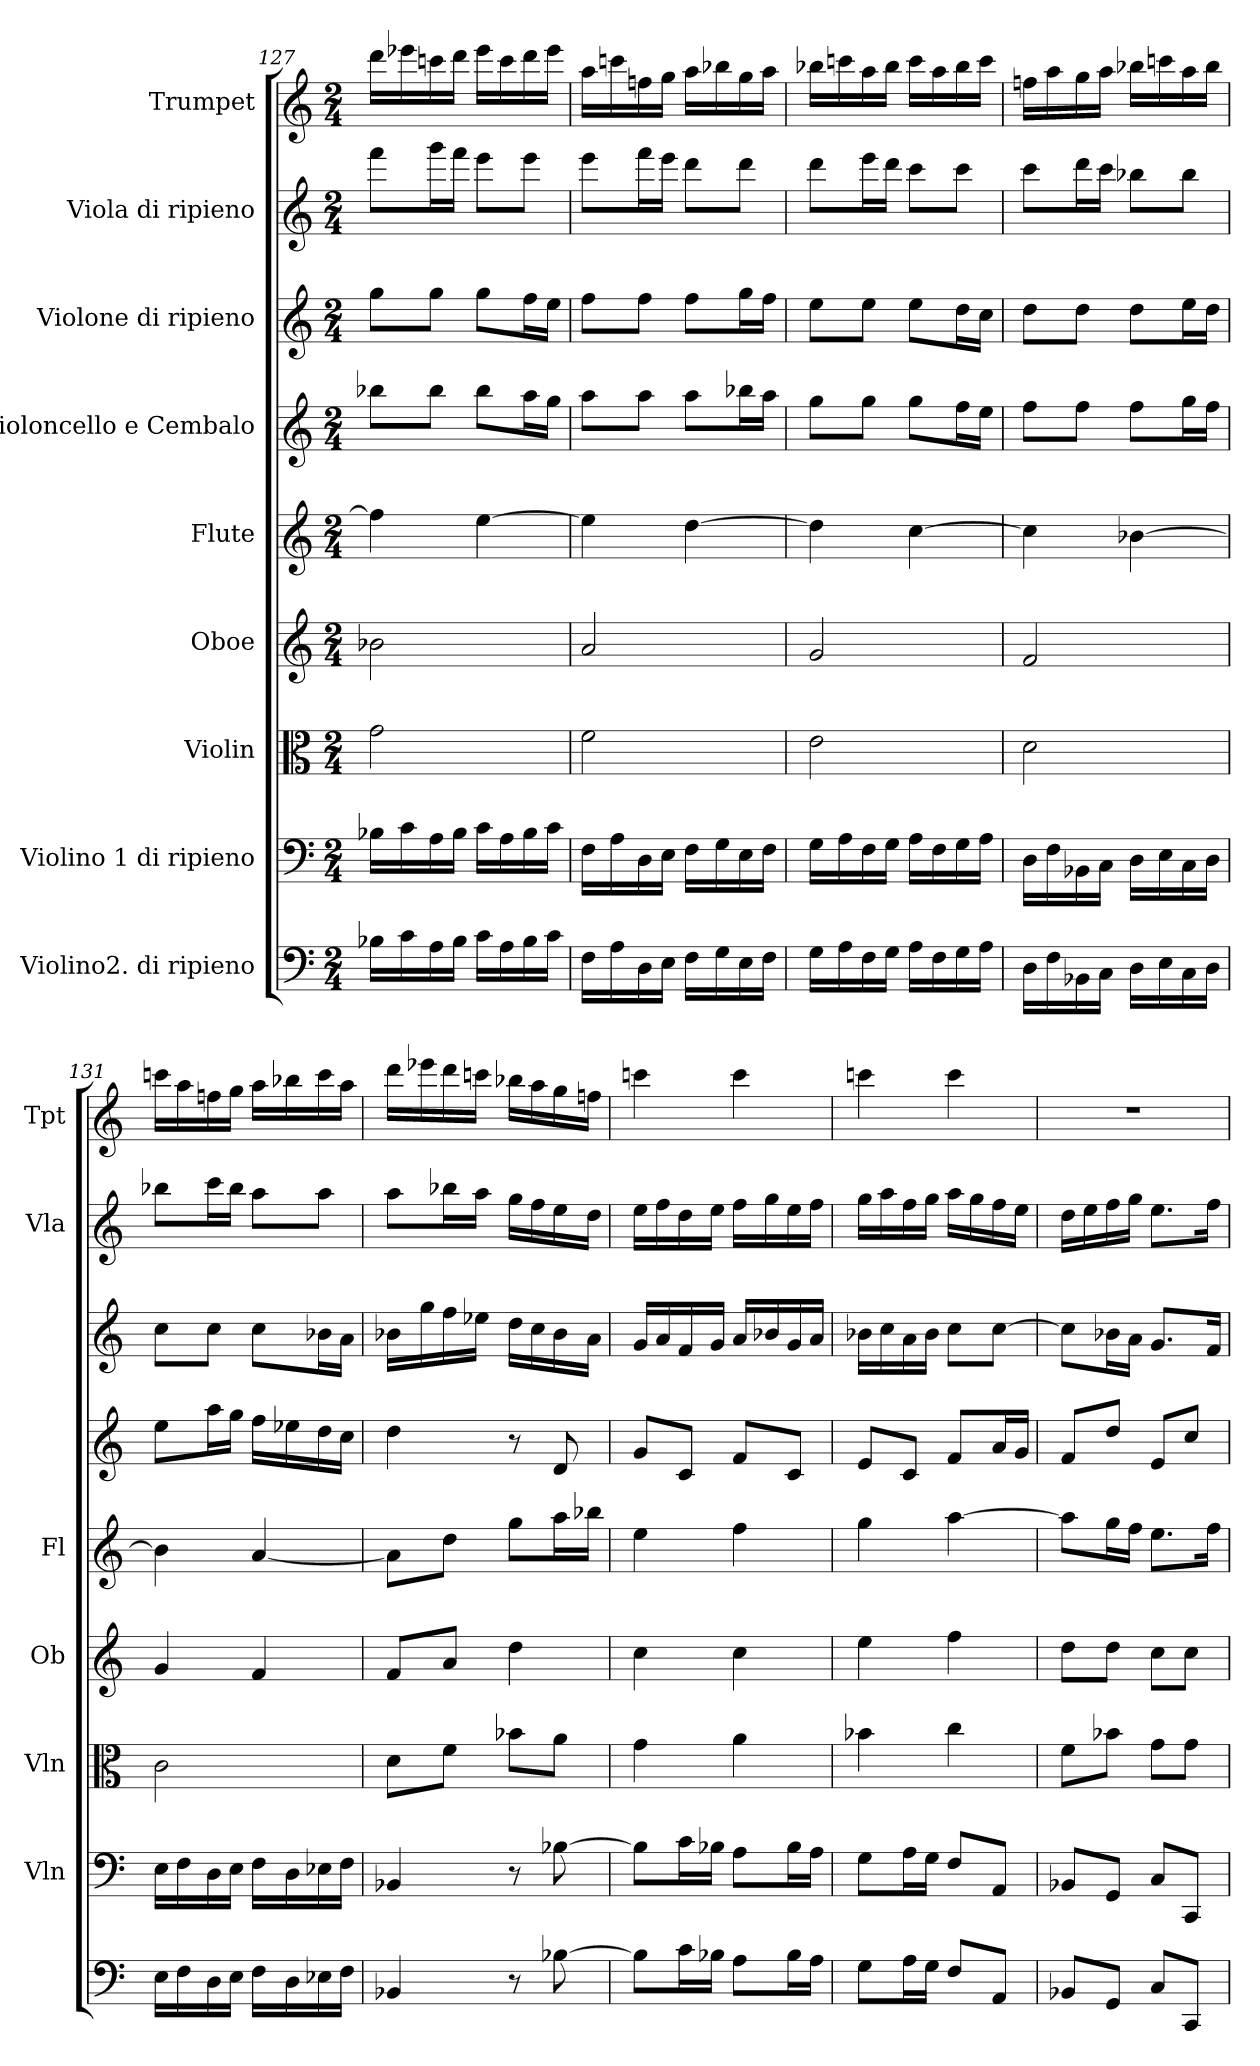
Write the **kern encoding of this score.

**kern	**kern	**kern	**kern	**kern	**kern	**kern	**kern	**kern
*part9	*part8	*part7	*part6	*part5	*part4	*part3	*part2	*part1
*staff9	*staff8	*staff7	*staff6	*staff5	*staff4	*staff3	*staff2	*staff1
*I"Violino2. di ripieno	*I"Violino 1 di ripieno	*I"Violin	*I"Oboe	*I"Flute	*I"Violoncello e Cembalo	*I"Violone di ripieno	*I"Viola di ripieno	*I"Trumpet
*	*I'Vln	*I'Vln	*I'Ob	*I'Fl	*	*	*I'Vla	*I'Tpt
*clefF4	*clefF4	*clefC3	*clefG2	*clefG2	*clefG2	*clefG2	*clefG2	*clefG2
*	*	*	*	*	*	*	*	*ITrd1c2
*M2/4	*M2/4	*M2/4	*M2/4	*M2/4	*M2/4	*M2/4	*M2/4	*M2/4
=127	=127	=127	=127	=127	=127	=127	=127	=127
16B-\LL	16B-\LL	2g\	2b-\	4ff\]	8bb-\L	8gg\L	8fff\L	16ccc\LL
16c\	16c\	.	.	.	.	.	.	16ddd-\
16A\	16A\	.	.	.	8bb-\J	8gg\J	16ggg\L	16bb-\
16B-\JJ	16B-\JJ	.	.	.	.	.	16fff\JJ	16ccc\JJ
16c\LL	16c\LL	.	.	[4ee\	8bb-\L	8gg\L	8eee\L	16ddd-\LL
16A\	16A\	.	.	.	.	.	.	16bb-\
16B-\	16B-\	.	.	.	16aa\L	16ff\L	8eee\J	16ccc\
16c\JJ	16c\JJ	.	.	.	16gg\JJ	16ee\JJ	.	16ddd-\JJ
=128	=128	=128	=128	=128	=128	=128	=128	=128
16F\LL	16F\LL	2f\	2a/	4ee\]	8aa\L	8ff\L	8eee\L	16gg\LL
16A\	16A\	.	.	.	.	.	.	16bb-\
16D\	16D\	.	.	.	8aa\J	8ff\J	16fff\L	16ee-\
16E\JJ	16E\JJ	.	.	.	.	.	16eee\JJ	16ff\JJ
16F\LL	16F\LL	.	.	[4dd\	8aa\L	8ff\L	8ddd\L	16gg\LL
16G\	16G\	.	.	.	.	.	.	16aa-\
16E\	16E\	.	.	.	16bb-\L	16gg\L	8ddd\J	16ff\
16F\JJ	16F\JJ	.	.	.	16aa\JJ	16ff\JJ	.	16gg\JJ
=129	=129	=129	=129	=129	=129	=129	=129	=129
16G\LL	16G\LL	2e\	2g/	4dd\]	8gg\L	8ee\L	8ddd\L	16aa-\LL
16A\	16A\	.	.	.	.	.	.	16bb-\
16F\	16F\	.	.	.	8gg\J	8ee\J	16eee\L	16gg\
16G\JJ	16G\JJ	.	.	.	.	.	16ddd\JJ	16aa-\JJ
16A\LL	16A\LL	.	.	[4cc\	8gg\L	8ee\L	8ccc\L	16bb-\LL
16F\	16F\	.	.	.	.	.	.	16gg\
16G\	16G\	.	.	.	16ff\L	16dd\L	8ccc\J	16aa-\
16A\JJ	16A\JJ	.	.	.	16ee\JJ	16cc\JJ	.	16bb-\JJ
=130	=130	=130	=130	=130	=130	=130	=130	=130
16D\LL	16D\LL	2d\	2f/	4cc\]	8ff\L	8dd\L	8ccc\L	16ee-\LL
16F\	16F\	.	.	.	.	.	.	16gg\
16BB-\	16BB-\	.	.	.	8ff\J	8dd\J	16ddd\L	16ff\
16C\JJ	16C\JJ	.	.	.	.	.	16ccc\JJ	16gg\JJ
16D\LL	16D\LL	.	.	[4b-\	8ff\L	8dd\L	8bb-\L	16aa-\LL
16E\	16E\	.	.	.	.	.	.	16bb-\
16C\	16C\	.	.	.	16gg\L	16ee\L	8bb-\J	16gg\
16D\JJ	16D\JJ	.	.	.	16ff\JJ	16dd\JJ	.	16aa-\JJ
=131	=131	=131	=131	=131	=131	=131	=131	=131
16E\LL	16E\LL	2c\	4g/	4b-\]	8ee\L	8cc\L	8bb-\L	16bb-\LL
16F\	16F\	.	.	.	.	.	.	16gg\
16D\	16D\	.	.	.	16aa\L	8cc\J	16ccc\L	16ee-\
16E\JJ	16E\JJ	.	.	.	16gg\JJ	.	16bb-\JJ	16ff\JJ
16F\LL	16F\LL	.	4f/	[4a/	16ff\LL	8cc\L	8aa\L	16gg\LL
16D\	16D\	.	.	.	16ee-\	.	.	16aa-\
16E-\	16E-\	.	.	.	16dd\	16b-\L	8aa\J	16bb-\
16F\JJ	16F\JJ	.	.	.	16cc\JJ	16a\JJ	.	16gg\JJ
=132	=132	=132	=132	=132	=132	=132	=132	=132
4BB-/	4BB-/	8d\L	8f/L	8a\L]	4dd\	16b-\LL	8aa\L	16ccc\LL
.	.	.	.	.	.	16gg\	.	16ddd-\
.	.	8f\J	8a/J	8dd\J	.	16ff\	16bb-\L	16ccc\
.	.	.	.	.	.	16ee-\JJ	16aa\JJ	16bb-\JJ
8r	8r	8b-\L	4dd\	8gg\L	8r	16dd\LL	16gg\LL	16aa-\LL
.	.	.	.	.	.	16cc\	16ff\	16gg\
[8B-\	[8B-\	8a\J	.	16aa\L	8d/	16b-\	16ee\	16ff\
.	.	.	.	16bb-\JJ	.	16a\JJ	16dd\JJ	16ee-\JJ
=133	=133	=133	=133	=133	=133	=133	=133	=133
8B-\L]	8B-\L]	4g\	4cc\	4ee\	8g/L	16g/LL	16ee\LL	4bb-\
.	.	.	.	.	.	16a/	16ff\	.
16c\L	16c\L	.	.	.	8c/J	16f/	16dd\	.
16B-\JJ	16B-\JJ	.	.	.	.	16g/JJ	16ee\JJ	.
8A\L	8A\L	4a\	4cc\	4ff\	8f/L	16a/LL	16ff\LL	4bb-\
.	.	.	.	.	.	16b-/	16gg\	.
16B-\L	16B-\L	.	.	.	8c/J	16g/	16ee\	.
16A\JJ	16A\JJ	.	.	.	.	16a/JJ	16ff\JJ	.
=134	=134	=134	=134	=134	=134	=134	=134	=134
8G\L	8G\L	4b-\	4ee\	4gg\	8e/L	16b-\LL	16gg\LL	4bb-\
.	.	.	.	.	.	16cc\	16aa\	.
16A\L	16A\L	.	.	.	8c/J	16a\	16ff\	.
16G\JJ	16G\JJ	.	.	.	.	16b-\JJ	16gg\JJ	.
8F/L	8F/L	4cc\	4ff\	[4aa\	8f/L	8cc\L	16aa\LL	4bb-\
.	.	.	.	.	.	.	16gg\	.
8AA/J	8AA/J	.	.	.	16a/L	[8cc\J	16ff\	.
.	.	.	.	.	16g/JJ	.	16ee\JJ	.
=135	=135	=135	=135	=135	=135	=135	=135	=135
8BB-/L	8BB-/L	8f\L	8dd\L	8aa\L]	8f/L	8cc\L]	16dd\LL	2r
.	.	.	.	.	.	.	16ee\	.
8GG/J	8GG/J	8b-\J	8dd\J	16gg\L	8dd/J	16b-\L	16ff\	.
.	.	.	.	16ff\JJ	.	16a\JJ	16gg\JJ	.
8C/L	8C/L	8g\L	8cc\L	8.ee\L	8e/L	8.g/L	8.ee\L	.
8CC/J	8CC/J	8g\J	8cc\J	.	8cc/J	.	.	.
.	.	.	.	16ff\Jk	.	16f/Jk	16ff\Jk	.
=	=	=	=	=	=	=	=	=
*-	*-	*-	*-	*-	*-	*-	*-	*-
